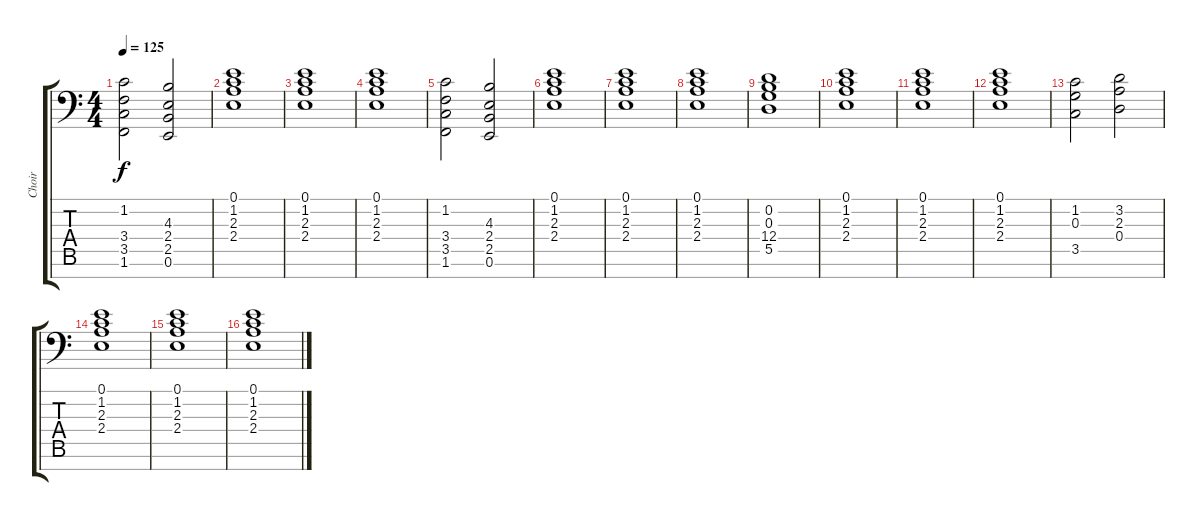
\track ("Choir" "Choir") {instrument choiraahs}
\staff {score tabs}
\tuning (E4 B3 G3 D3 A2 E2 C-1) {hide}
\ts (4 4)
\tempo 125
\clef f4
\ks c
(1.2 3.4 3.5 1.6).2{dy f} (4.3 2.4 2.5 0.6).2 |
(0.1 1.2 2.3 2.4).1 |
(0.1 1.2 2.3 2.4).1 |
(0.1 1.2 2.3 2.4).1 |
(1.2 3.4 3.5 1.6).2 (4.3 2.4 2.5 0.6).2 |
(0.1 1.2 2.3 2.4).1 |
(0.1 1.2 2.3 2.4).1{instrument stringensemble1} |
(0.1 1.2 2.3 2.4).1 |
(0.2 0.3 12.4 5.5).1 |
(0.1 1.2 2.3 2.4).1 |
(0.1 1.2 2.3 2.4).1 |
(0.1 1.2 2.3 2.4).1 |
(1.2 0.3 3.5).2 (3.2 2.3 0.4).2 |
(0.1 1.2 2.3 2.4).1 |
(0.1 1.2 2.3 2.4).1 |
(0.1 1.2 2.3 2.4).1
